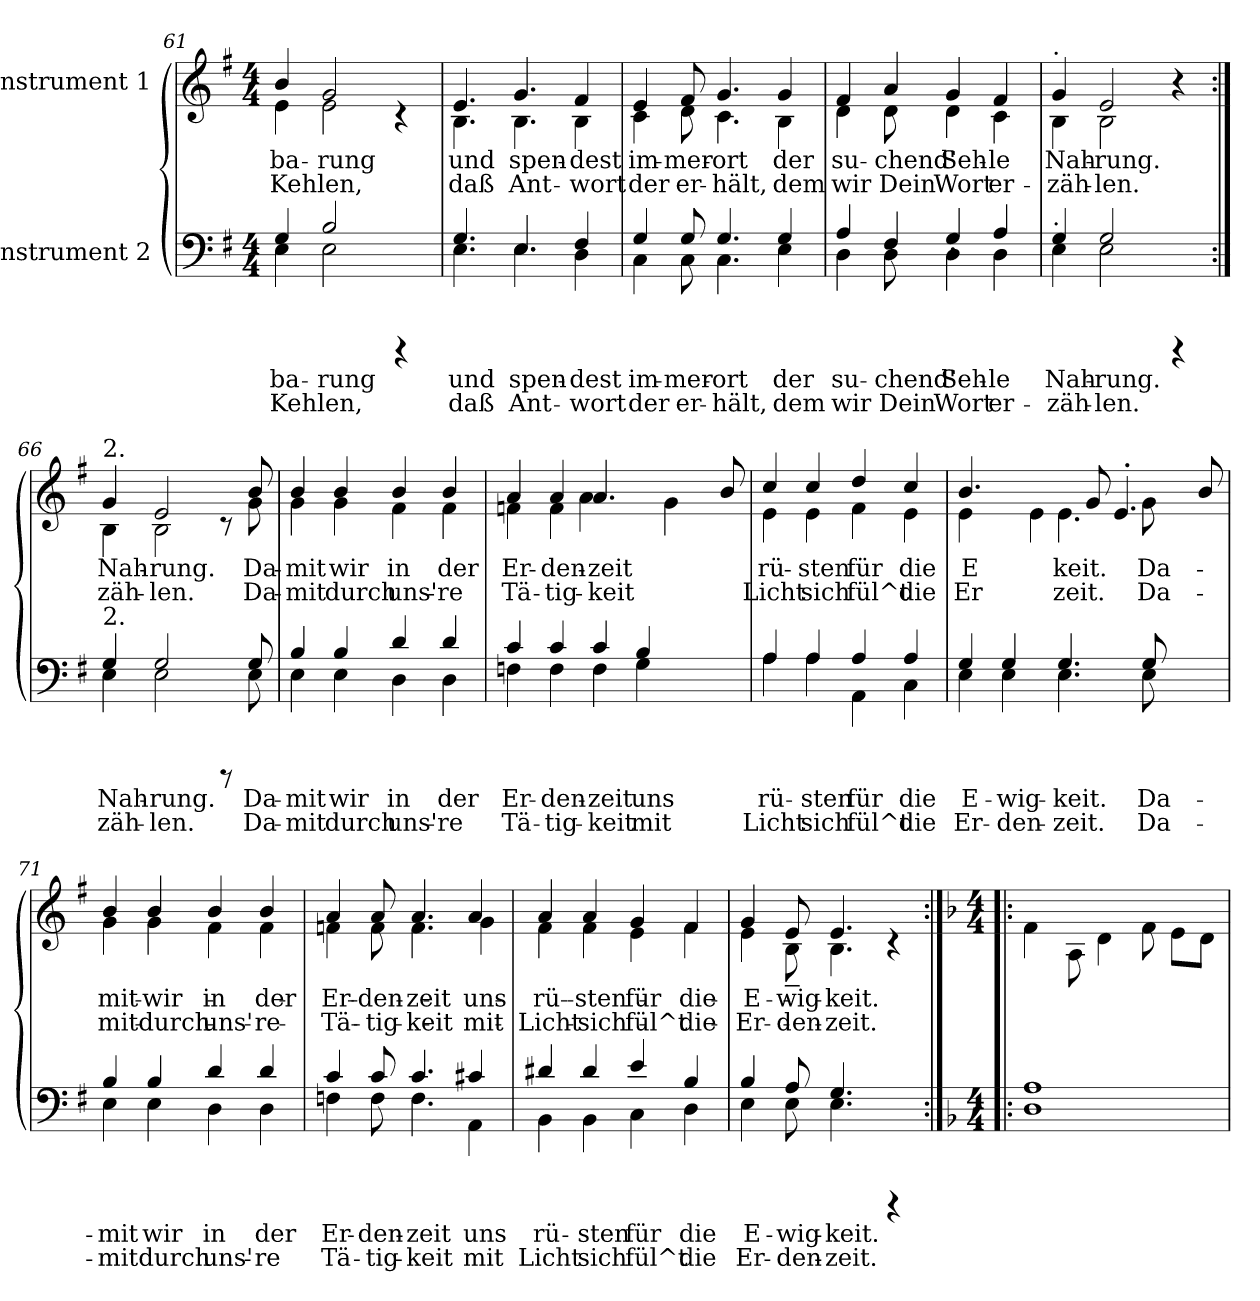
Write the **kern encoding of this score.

**kern	**text	**text	**kern	**text	**text
*part2	*part2	*part2	*part1	*part1	*part1
*staff2	*staff2	*staff2	*staff1	*staff1	*staff1
*I"Instrument 2	*	*	*I"Instrument 1	*	*
*clefF4	*	*	*clefG2	*	*
*k[f#]	*	*	*k[f#]	*	*
*G:	*	*	*G:	*	*
*M4/4	*	*	*M4/4	*	*
=61	=61	=61	=61	=61	=61
*^	*	*	*	*	*
!	!	!LO:LY:a:rj	!LO:LY:a:rj	!	!LO:LY:b:rj	!LO:LY:b:rj
*	*	*	*	*^	*	*
4G/	4E\	ba-	-Keh	4b/	4e\	ba-	-Keh
!	!	!LO:LY:a:rj	!LO:LY:a:rj	!	!	!LO:LY:b:rj	!LO:LY:b:rj
2B/	2E\	rung	len,	2g/	2e\	rung	len,
4rGGGG	4ryy	.	.	4rc	4ryy	.	.
!!LO:LB:g=z	!!
=62	=62	=62	=62	=62	=62	=62	=62
!	!	!LO:LY:a:rj	!LO:LY:a:rj	!	!	!LO:LY:b:rj	!LO:LY:b:rj
4.G/	4.E\	und	daß	4.e/	4.B\	und	daß
!	!	!LO:LY:a:rj	!LO:LY:a:rj	!	!	!LO:LY:b:rj	!LO:LY:b:rj
4.E/	4.E\	spen-	-Ant-	4.g/	4.B\	spen-	-Ant-
!	!	!LO:LY:a:rj	!LO:LY:a:rj	!	!	!LO:LY:b:rj	!LO:LY:b:rj
4F#/	4D\	-dest	wort	4f#/	4B\	-dest	wort
=63	=63	=63	=63	=63	=63	=63	=63
!	!	!LO:LY:a:rj	!LO:LY:a:rj	!	!	!LO:LY:b:rj	!LO:LY:b:rj
4G/	4C\	im-	-der	4e/	4c\	im-	-der
!	!	!LO:LY:a:rj	!LO:LY:a:rj	!	!	!LO:LY:b:rj	!LO:LY:b:rj
8G/	8C\	mer-	-er-	8f#/	8d\	mer-	-er-
!	!	!LO:LY:a:rj	!LO:LY:a:rj	!	!	!LO:LY:b:rj	!LO:LY:b:rj
4.G/	4.C\	-ort	hält,	4.g/	4.c\	-ort	hält,
!	!	!LO:LY:a:rj	!LO:LY:a:rj	!	!	!LO:LY:b:rj	!LO:LY:b:rj
4G/	4E\	der	dem	4g/	4B\	der	dem
=64	=64	=64	=64	=64	=64	=64	=64
!	!	!LO:LY:a:rj	!LO:LY:a:rj	!	!	!LO:LY:b:rj	!LO:LY:b:rj
4A/	4D\	su-	-wir	4f#/	4d\	su-	-wir
!	!	!LO:LY:a:rj	!LO:LY:a:rj	!	!	!LO:LY:b:rj	!LO:LY:b:rj
4F#/	8D\	chend'	Dein	4a/	8d\	chend'	Dein
.	8ryy	.	.	.	8ryy	.	.
!	!	!LO:LY:a:rj	!LO:LY:a:rj	!	!	!LO:LY:b:rj	!LO:LY:b:rj
4D\	4G'</	Seh-	-Wort	4d\	4g'</	Seh-	-Wort
!	!	!LO:LY:a:rj	!LO:LY:a:rj	!	!	!LO:LY:b:rj	!LO:LY:b:rj
4A/	4D\	le	er-	4f#/	4c\	le	er-
=65	=65	=65	=65	=65	=65	=65	=65
!	!	!	!	!LO:TX:a:t=.	!	!	!
!LO:TX:a:t=.	!	!	!	!	!	!	!
!	!	!LO:LY:a:rj	!LO:LY:a:rj	!	!	!LO:LY:b:rj	!LO:LY:b:rj
4G>/	4E\	-Nah-	-zäh-	4g>/	4B\	-Nah-	-zäh-
!	!	!LO:LY:a:rj	!LO:LY:a:rj	!	!	!LO:LY:b:rj	!LO:LY:b:rj
2G/	2E\	-rung.	len.	2e/	2B\	-rung.	len.
4rGGGG	4ryy	.	.	4ra	4ryy	.	.
=66:|!	=66:|!	=66:|!	=66:|!	=66:|!	=66:|!	=66:|!	=66:|!
!	!	!	!	!LO:TX:a:t=2.	!	!	!
!LO:TX:a:t=2.	!	!	!	!	!	!	!
!	!	!LO:LY:a:rj	!LO:LY:a:rj	!	!	!LO:LY:b:rj	!LO:LY:b:rj
4G/	4E\	Nah-	-zäh-	4g/	4B\	Nah-	-zäh-
!	!	!LO:LY:a:rj	!LO:LY:a:rj	!	!	!LO:LY:b:rj	!LO:LY:b:rj
2G/	2E\	-rung.	len.	2e/	2B\	-rung.	len.
8rGGGG	8ryy	.	.	8rc	8ryy	.	.
!	!	!LO:LY:a:rj	!LO:LY:a:rj	!	!	!LO:LY:b:rj	!LO:LY:b:rj
8G/	8E\	Da-	-Da-	8b/	8g\	Da-	-Da-
!!LO:LB:g=z	!!
=67	=67	=67	=67	=67	=67	=67	=67
!	!	!LO:LY:a:rj	!LO:LY:a:rj	!	!	!LO:LY:b:rj	!LO:LY:b:rj
4B/	4E\	-mit	mit	4b/	4g\	-mit	mit
!	!	!LO:LY:a:rj	!LO:LY:a:rj	!	!	!LO:LY:b:rj	!LO:LY:b:rj
4B/	4E\	wir	durch	4b/	4g\	wir	durch
!	!	!LO:LY:a:rj	!LO:LY:a:rj	!	!	!LO:LY:b:rj	!LO:LY:b:rj
4d/	4D\	in	uns'-	4b/	4f#\	in	uns'-
!	!	!LO:LY:a:rj	!LO:LY:a:rj	!	!	!LO:LY:b:rj	!LO:LY:b:rj
4d/	4D\	-der	re	4b/	4f#\	-der	re
=68	=68	=68	=68	=68	=68	=68	=68
!	!	!LO:LY:a:rj	!LO:LY:a:rj	!	!	!LO:LY:b:rj	!LO:LY:b:rj
4c/	4Fn\	Er-	-Tä-	4a/	4fn\	Er-	-Tä-
!	!	!LO:LY:a:rj	!LO:LY:a:rj	!	!	!LO:LY:b:rj	!LO:LY:b:rj
4c/	4F\	-den-	-tig-	4a/	4f\	-den-	-tig-
!	!	!LO:LY:a:rj	!LO:LY:a:rj	!	!	!LO:LY:b:rj	!LO:LY:b:rj
4c/	4F\	-zeit	keit	4.a/	4a\	-zeit	keit
!	!	!LO:LY:a:rj	!LO:LY:a:rj	!	!	!	!
4B/	4G\	uns	mit	.	2ryy	.	.
.	.	.	.	4g\	.	.	.
4ryy	4ryy	.	.	.	.	.	.
!	!	!	!	!	!	!LO:LY:b:rj	!LO:LY:b:rj
.	.	.	.	8b/	.	.	.
=69	=69	=69	=69	=69	=69	=69	=69
!	!	!LO:LY:a:rj	!LO:LY:a:rj	!	!	!LO:LY:b:rj	!LO:LY:b:rj
4A/	4A\	rü-	-Licht	4cc/	4e\	rü-	-Licht
!	!	!LO:LY:a:rj	!LO:LY:a:rj	!	!	!LO:LY:b:rj	!LO:LY:b:rj
4A/	4A\	sten	sich	4cc/	4e\	sten	sich
!	!	!LO:LY:a:rj	!LO:LY:a:rj	!	!	!LO:LY:b:rj	!LO:LY:b:rj
4A/	4AA\	für	fül^t	4dd/	4f#\	für	fül^t
!	!	!LO:LY:a:rj	!LO:LY:a:rj	!	!	!LO:LY:b:rj	!LO:LY:b:rj
4A/	4C\	die	die	4cc/	4e\	die	die
=70	=70	=70	=70	=70	=70	=70	=70
!	!	!LO:LY:a:rj	!LO:LY:a:rj	!	!	!LO:LY:b:rj	!LO:LY:b:rj
4G/	4E\	E-	-Er-	4.b/	4e\	E-	-Er-
!	!	!LO:LY:a:rj	!LO:LY:a:rj	!	!	!	!
4G/	4E\	-wig-	-den-	.	4ryy	.	.
.	.	.	.	4e\	.	.	.
!	!	!LO:LY:a:rj	!LO:LY:a:rj	!	!	!LO:LY:b:rj	!LO:LY:b:rj
4.G/	4.E\	-keit.	zeit.	.	4.e\	keit.	zeit.
!	!	!	!	!	!	!LO:LY:b:rj	!LO:LY:b:rj
.	.	.	.	8g/	.	--	-
.	.	.	.	4.e'</	.	.	.
!	!	!LO:LY:a:rj	!LO:LY:a:rj	!	!	!LO:LY:b:rj	!LO:LY:b:rj
8G/	8E\	Da-	-Da-	.	8g\	Da-	-Da-
4ryy	4ryy	.	.	.	4ryy	.	.
.	.	.	.	8b/	.	.	.
!!LO:LB:g=z	!!
=71	=71	=71	=71	=71	=71	=71	=71
!	!	!LO:LY:a:rj	!LO:LY:a:rj	!	!	!LO:LY:b:rj	!LO:LY:b:rj
4B/	4E\	-mit	mit	4b/	4g\	-mit	mit
!	!	!LO:LY:a:rj	!LO:LY:a:rj	!	!	!LO:LY:b:rj	!LO:LY:b:rj
4B/	4E\	wir	durch	4b/	4g\	wir	durch
!	!	!LO:LY:a:rj	!LO:LY:a:rj	!	!	!LO:LY:b:rj	!LO:LY:b:rj
4d/	4D\	in	uns'-	4b/	4f#\	in	uns'-
!	!	!LO:LY:a:rj	!LO:LY:a:rj	!	!	!LO:LY:b:rj	!LO:LY:b:rj
4d/	4D\	-der	re	4b/	4f#\	-der	re
=72	=72	=72	=72	=72	=72	=72	=72
!	!	!LO:LY:a:rj	!LO:LY:a:rj	!	!	!LO:LY:b:rj	!LO:LY:b:rj
4c/	4Fn\	Er-	-Tä-	4a/	4fn\	Er-	-Tä-
!	!	!LO:LY:a:rj	!LO:LY:a:rj	!	!	!LO:LY:b:rj	!LO:LY:b:rj
8c/	8F\	-den-	-tig-	8a/	8f\	-den-	-tig-
!	!	!LO:LY:a:rj	!LO:LY:a:rj	!	!	!LO:LY:b:rj	!LO:LY:b:rj
4.c/	4.F\	-zeit	keit	4.a/	4.f\	-zeit	keit
!	!	!LO:LY:a:rj	!LO:LY:a:rj	!	!	!LO:LY:b:rj	!LO:LY:b:rj
4c#X/	4AA\	uns	mit	4a/	4g\	uns	mit
=73	=73	=73	=73	=73	=73	=73	=73
!	!	!LO:LY:a:rj	!LO:LY:a:rj	!	!	!LO:LY:b:rj	!LO:LY:b:rj
4d#X/	4BB\	rü-	-Licht	4a/	4f#\	rü-	-Licht
!	!	!LO:LY:a:rj	!LO:LY:a:rj	!	!	!LO:LY:b:rj	!LO:LY:b:rj
4d#/	4BB\	sten	sich	4a/	4f#\	sten	sich
!	!	!LO:LY:a:rj	!LO:LY:a:rj	!	!	!LO:LY:b:rj	!LO:LY:b:rj
4e/	4C\	für	fül^t	4g/	4e\	für	fül^t
!	!	!LO:LY:a:rj	!LO:LY:a:rj	!	!	!LO:LY:b:rj	!LO:LY:b:rj
4B/	4D\	die	die	4f#/	4f#\	die	die
=74	=74	=74	=74	=74	=74	=74	=74
!	!	!LO:LY:a:rj	!LO:LY:a:rj	!	!	!LO:LY:b:rj	!LO:LY:b:rj
4B/	4E\	E-	-Er-	4g/	4e\	E-	-Er-
!	!	!LO:LY:a:rj	!LO:LY:a:rj	!	!	!LO:LY:b:rj	!LO:LY:b:rj
8A/	8E\	-wig-	-den-	8e/	8B~>\	-wig-	-den-
!	!	!LO:LY:a:rj	!LO:LY:a:rj	!	!	!LO:LY:b:rj	!LO:LY:b:rj
4.G/	4.E\	-keit.	zeit.	4.e/	4.B\	-keit.	zeit.
4rGGGG	4ryy	.	.	4rc	4ryy	.	.
*v	*v	*	*	*	*	*	*
*	*	*	*v	*v	*	*
!!LO:PB:g=z
=75:|!|:	=75:|!|:	=75:|!|:	=75:|!|:	=75:|!|:	=75:|!|:
*k[b-]	*	*	*k[b-]	*	*
*F:	*	*	*F:	*	*
*M4/4	*	*	*M4/4	*	*
1A 1D	.	.	4f\	.	.
.	.	.	8A\	.	.
.	.	.	4d\	.	.
.	.	.	8f\	.	.
.	.	.	8e\L	.	.
.	.	.	8d\J	.	.
=	=	=	=	=	=
*-	*-	*-	*-	*-	*-
